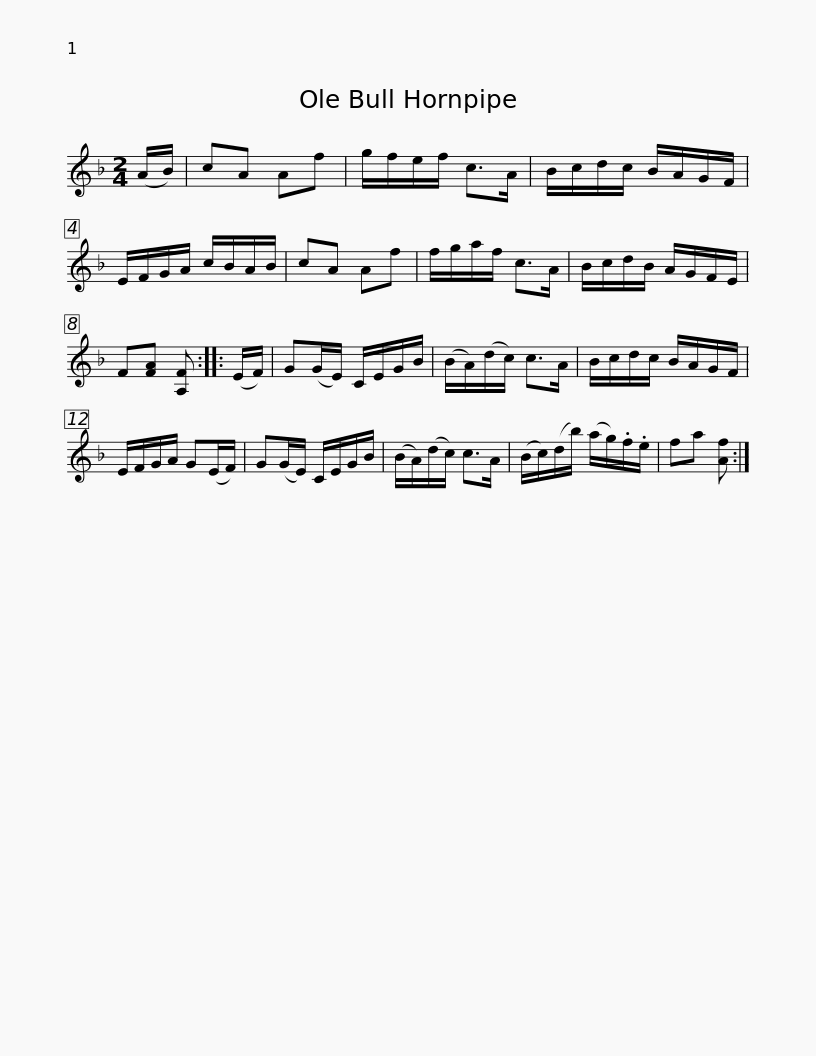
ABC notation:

X:1
L:1/8
M:2/4
I:linebreak $
K:F
V:1 treble
V:1
 (A/B/) | cA Af | g/f/e/f/ c>A | B/c/d/c/ B/A/G/F/ | E/F/G/A/ c/B/A/B/ | %5
 cA Af | f/g/a/f/ c>A | B/c/d/B/ A/G/F/E/ |$ F[FA] [A,F] :: (E/F/) | %10
 G(G/E/) C/E/G/B/ | (B/A/)(d/c/) c>A | B/c/d/c/ B/A/G/F/ | E/F/G/A/ G(E/F/) | G(G/E/) C/E/G/B/ | %15
 (B/A/)(d/c/) c>A |$ (B/c/)(d/b/) (a/g/).f/.e/ | fa [Af] :| %18
